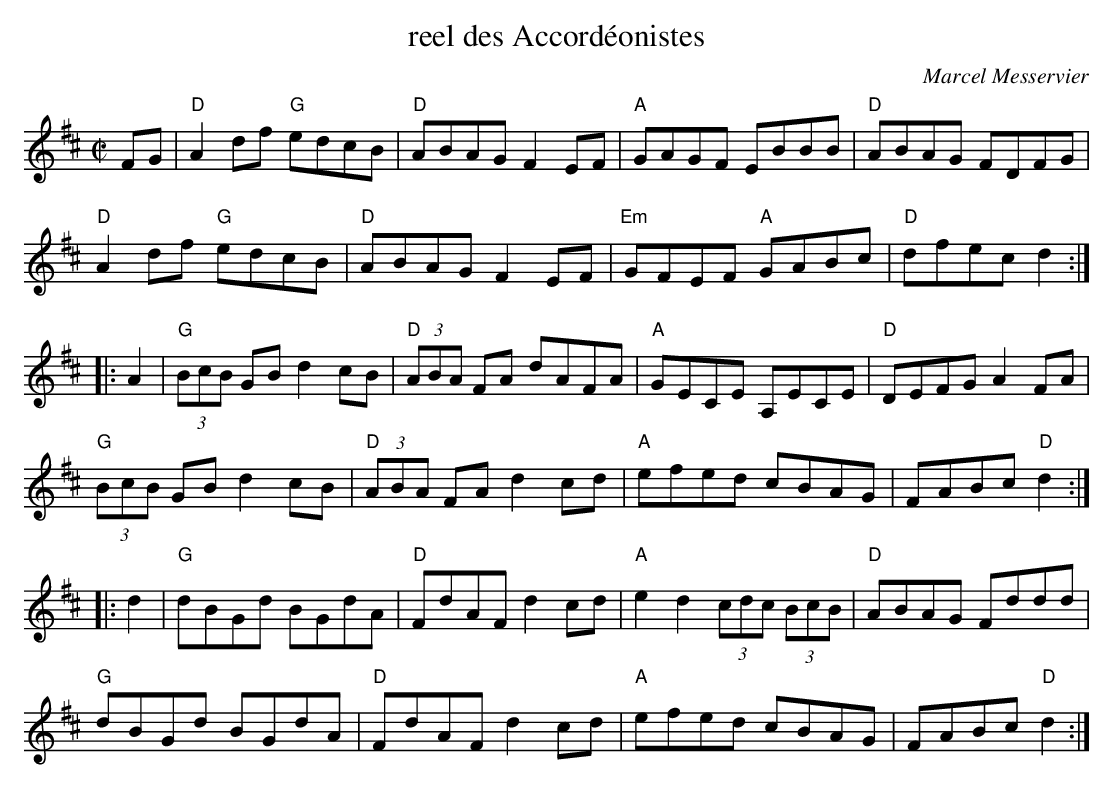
X:1
T: reel des Accord\'eonistes
C: Marcel Messervier
M: C|
K: D
FG| "D"A2df "G"edcB| "D"ABAG F2EF| "A"GAGF EBBB| "D"ABAG FDFG|
    "D"A2df "G"edcB| "D"ABAG F2EF| "Em"GFEF "A"GABc| "D"dfec d2 :|
|:\
A2| "G"(3BcB GB d2cB| "D"(3ABA FA dAFA| "A"GECE A,ECE| "D"DEFG A2FA|
    "G"(3BcB GB d2cB| "D"(3ABA FA d2cd| "A"efed cBAG| FABc "D"d2 :|
|:\
d2| "G"dBGd BGdA| "D"FdAF d2cd| "A"e2d2 (3cdc (3BcB| "D"ABAG Fddd|
    "G"dBGd BGdA| "D"FdAF d2cd| "A"efed cBAG| FABc "D"d2 :|
